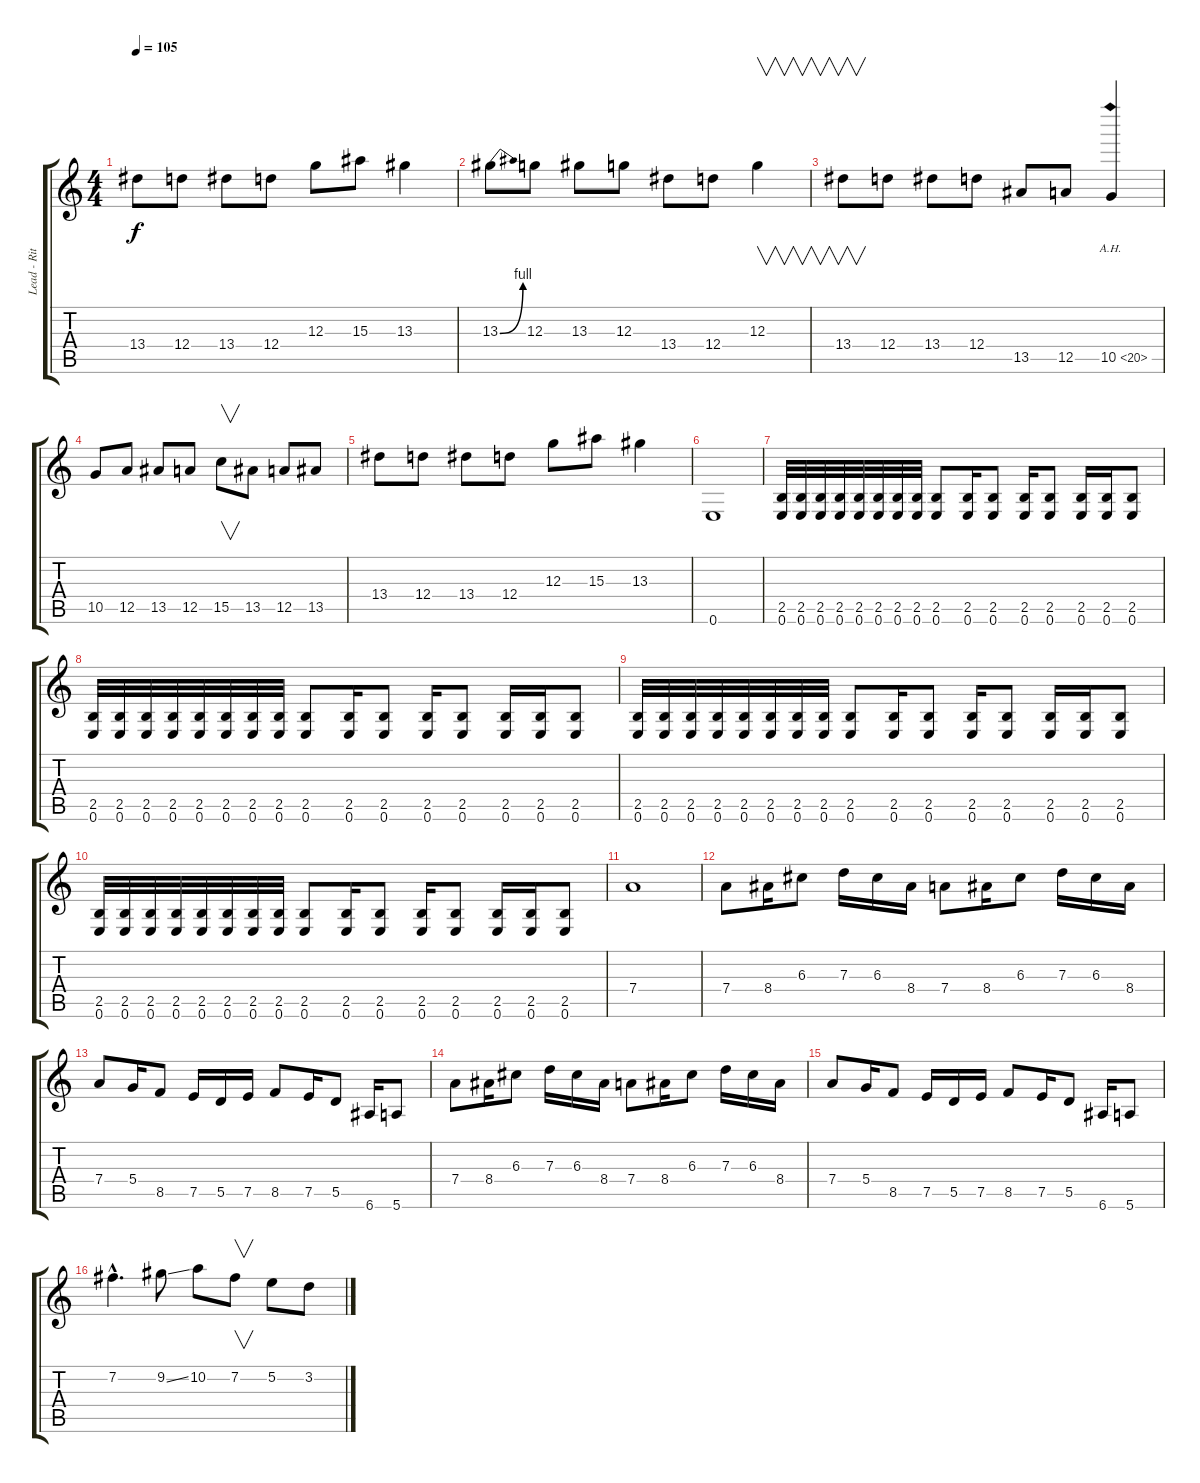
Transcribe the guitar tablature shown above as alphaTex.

\track ("Lead - Ritm Gitar" "Lead - Rit") {instrument distortionguitar}
\staff {score tabs}
\tuning (E4 B3 G3 D3 A2 E2) {hide}
\ts (4 4)
\tempo 105
\clef g2
\ks c
13.4.8{dy f} 12.4.8 13.4.8 12.4.8 12.3.8 15.3.8 13.3.4 |
13.3{be (bend 0 0 60 4)}.8 12.3.8 13.3.8 12.3.8 13.4.8 12.4.8 12.3.4{v} |
13.4.8{v} 12.4.8 13.4.8 12.4.8 13.5.8 12.5.8 10.5{ah 10}.4 |
10.5.8 12.5.8 13.5.8 12.5.8 15.5.8{v} 13.5.8 12.5.8 13.5.8 |
13.4.8 12.4.8 13.4.8 12.4.8 12.3.8 15.3.8 13.3.4 |
0.6.1 |
(2.5 0.6).32 (2.5 0.6).32 (2.5 0.6).32 (2.5 0.6).32 (2.5 0.6).32 (2.5 0.6).32 (2.5 0.6).32 (2.5 0.6).32 (2.5 0.6).8 (2.5 0.6).16 (2.5 0.6).8 (2.5 0.6).16 (2.5 0.6).8 (2.5 0.6).16 (2.5 0.6).16 (2.5 0.6).8 |
(2.5 0.6).32 (2.5 0.6).32 (2.5 0.6).32 (2.5 0.6).32 (2.5 0.6).32 (2.5 0.6).32 (2.5 0.6).32 (2.5 0.6).32 (2.5 0.6).8 (2.5 0.6).16 (2.5 0.6).8 (2.5 0.6).16 (2.5 0.6).8 (2.5 0.6).16 (2.5 0.6).16 (2.5 0.6).8 |
(2.5 0.6).32 (2.5 0.6).32 (2.5 0.6).32 (2.5 0.6).32 (2.5 0.6).32 (2.5 0.6).32 (2.5 0.6).32 (2.5 0.6).32 (2.5 0.6).8 (2.5 0.6).16 (2.5 0.6).8 (2.5 0.6).16 (2.5 0.6).8 (2.5 0.6).16 (2.5 0.6).16 (2.5 0.6).8 |
(2.5 0.6).32 (2.5 0.6).32 (2.5 0.6).32 (2.5 0.6).32 (2.5 0.6).32 (2.5 0.6).32 (2.5 0.6).32 (2.5 0.6).32 (2.5 0.6).8 (2.5 0.6).16 (2.5 0.6).8 (2.5 0.6).16 (2.5 0.6).8 (2.5 0.6).16 (2.5 0.6).16 (2.5 0.6).8 |
7.4.1 |
7.4.8 8.4.16 6.3.8 7.3.16 6.3.16 8.4.16 7.4.8 8.4.16 6.3.8 7.3.16 6.3.16 8.4.16 |
7.4.8 5.4.16 8.5.8 7.5.16 5.5.16 7.5.16 8.5.8 7.5.16 5.5.8 6.6.16 5.6.8 |
7.4.8 8.4.16 6.3.8 7.3.16 6.3.16 8.4.16 7.4.8 8.4.16 6.3.8 7.3.16 6.3.16 8.4.16 |
7.4.8 5.4.16 8.5.8 7.5.16 5.5.16 7.5.16 8.5.8 7.5.16 5.5.8 6.6.16 5.6.8 |
7.2{hac}.4{d} 9.2{ss}.8 10.2.8 7.2.8{v} 5.2.8 3.2.8
